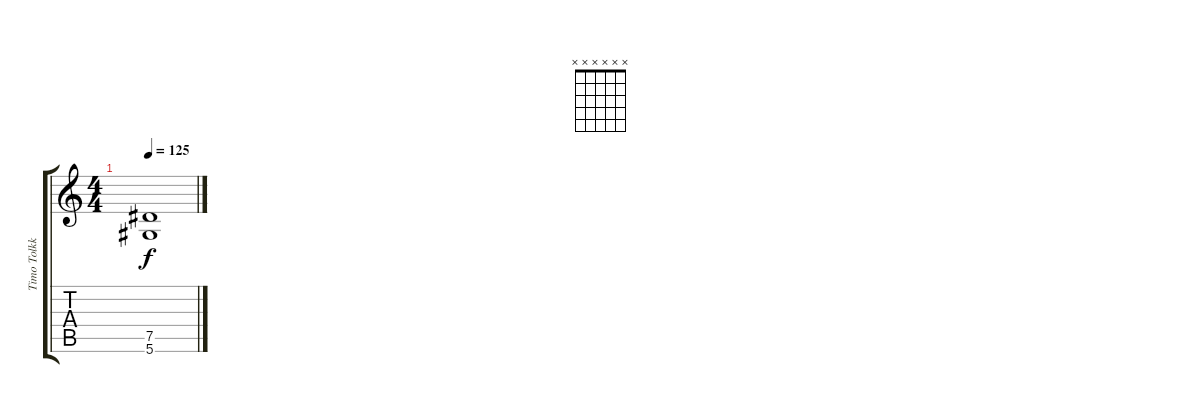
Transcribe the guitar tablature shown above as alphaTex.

\track ("Timo Tolkki Gtr 2" "Timo Tolkk") {instrument overdrivenguitar}
\staff {score tabs}
\tuning (Eb4 Bb3 Gb3 Db3 Ab2 Eb2) {hide}
\chord ("" x x x x x x) {firstfret 0}
\ts (4 4)
\tempo 125
\clef g2
\ks c
(7.5{t} 5.6{t}).1{ch "" dy f}
